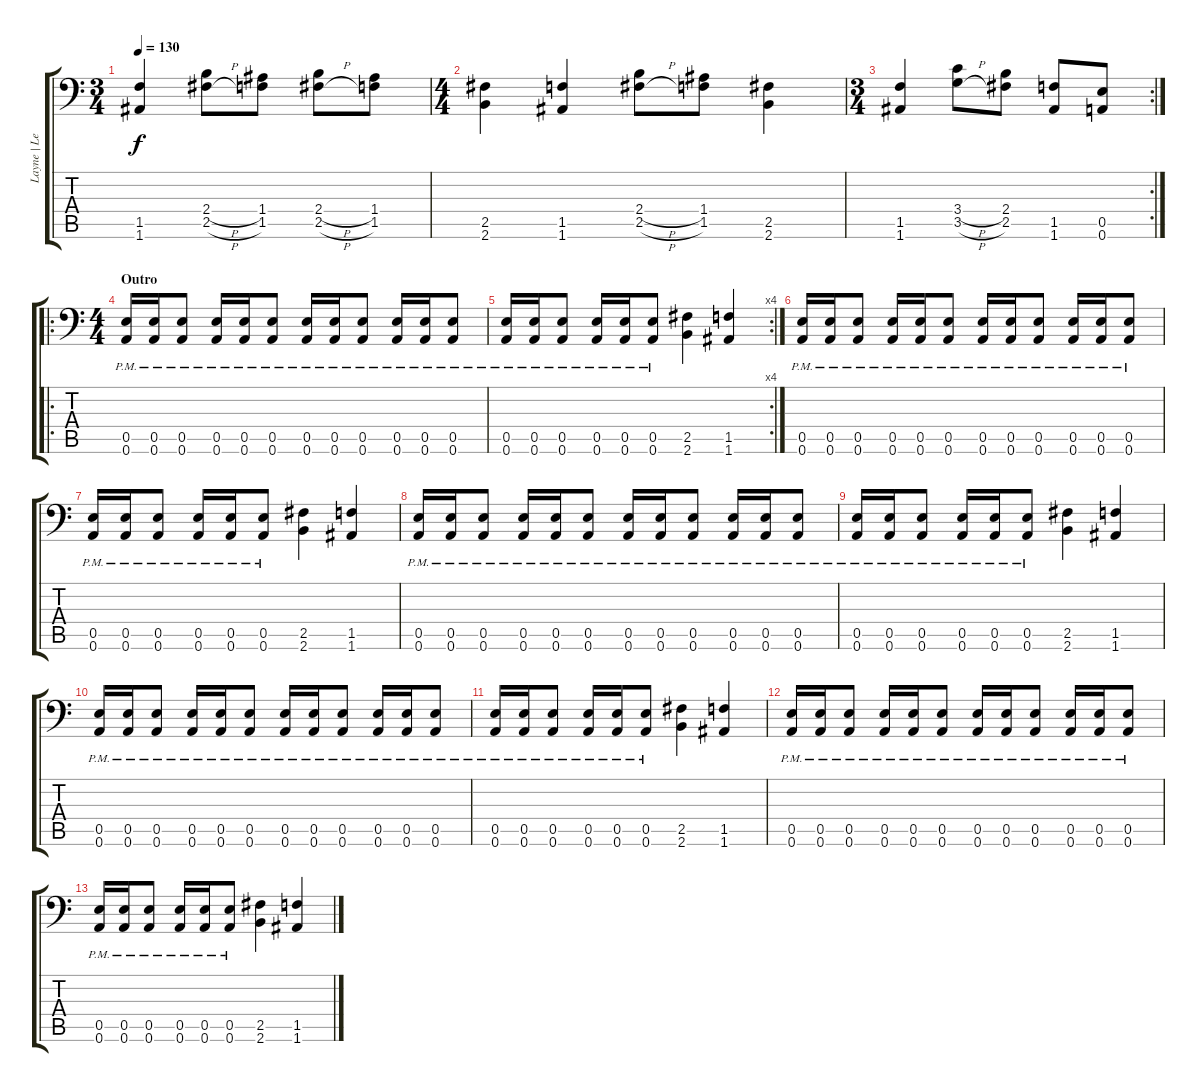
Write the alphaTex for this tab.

\track ("Layne | Lead" "Layne | Le") {instrument distortionguitar}
\staff {score tabs}
\tuning (B3 Gb3 D3 A2 E2 A1) {hide}
\ts (3 4)
\tempo 130
\clef f4
\ks c
(1.5 1.6).4{dy f} (2.4{h} 2.5{h}).8 (1.4 1.5).8 (2.4{h} 2.5{h}).8 (1.4 1.5).8 |
\ts (4 4)
(2.5 2.6).4 (1.5 1.6).4 (2.4{h} 2.5{h}).8 (1.4 1.5).8 (2.5 2.6).4 |
\rc 2
\ts (3 4)
(1.5 1.6).4 (3.4{h} 3.5{h}).8 (2.4 2.5).8 (1.5 1.6).8 (0.5 0.6).8 |
\ro
\ts (4 4)
\section ("" "Outro")
(0.5{pm} 0.6{pm}).16 (0.5{pm} 0.6{pm}).16 (0.5{pm} 0.6{pm}).8 (0.5{pm} 0.6{pm}).16 (0.5{pm} 0.6{pm}).16 (0.5{pm} 0.6{pm}).8 (0.5{pm} 0.6{pm}).16 (0.5{pm} 0.6{pm}).16 (0.5{pm} 0.6{pm}).8 (0.5{pm} 0.6{pm}).16 (0.5{pm} 0.6{pm}).16 (0.5{pm} 0.6{pm}).8 |
\rc 4
(0.5{pm} 0.6{pm}).16 (0.5{pm} 0.6{pm}).16 (0.5{pm} 0.6{pm}).8 (0.5{pm} 0.6{pm}).16 (0.5{pm} 0.6{pm}).16 (0.5{pm} 0.6{pm}).8 (2.5 2.6).4 (1.5 1.6).4 |
(0.5{pm} 0.6{pm}).16 (0.5{pm} 0.6{pm}).16 (0.5{pm} 0.6{pm}).8 (0.5{pm} 0.6{pm}).16 (0.5{pm} 0.6{pm}).16 (0.5{pm} 0.6{pm}).8 (0.5{pm} 0.6{pm}).16 (0.5{pm} 0.6{pm}).16 (0.5{pm} 0.6{pm}).8 (0.5{pm} 0.6{pm}).16 (0.5{pm} 0.6{pm}).16 (0.5{pm} 0.6{pm}).8 |
(0.5{pm} 0.6{pm}).16 (0.5{pm} 0.6{pm}).16 (0.5{pm} 0.6{pm}).8 (0.5{pm} 0.6{pm}).16 (0.5{pm} 0.6{pm}).16 (0.5{pm} 0.6{pm}).8 (2.5 2.6).4 (1.5 1.6).4 |
(0.5{pm} 0.6{pm}).16 (0.5{pm} 0.6{pm}).16 (0.5{pm} 0.6{pm}).8 (0.5{pm} 0.6{pm}).16 (0.5{pm} 0.6{pm}).16 (0.5{pm} 0.6{pm}).8 (0.5{pm} 0.6{pm}).16 (0.5{pm} 0.6{pm}).16 (0.5{pm} 0.6{pm}).8 (0.5{pm} 0.6{pm}).16 (0.5{pm} 0.6{pm}).16 (0.5{pm} 0.6{pm}).8 |
(0.5{pm} 0.6{pm}).16 (0.5{pm} 0.6{pm}).16 (0.5{pm} 0.6{pm}).8 (0.5{pm} 0.6{pm}).16 (0.5{pm} 0.6{pm}).16 (0.5{pm} 0.6{pm}).8 (2.5 2.6).4 (1.5 1.6).4 |
(0.5{pm} 0.6{pm}).16 (0.5{pm} 0.6{pm}).16 (0.5{pm} 0.6{pm}).8 (0.5{pm} 0.6{pm}).16 (0.5{pm} 0.6{pm}).16 (0.5{pm} 0.6{pm}).8 (0.5{pm} 0.6{pm}).16 (0.5{pm} 0.6{pm}).16 (0.5{pm} 0.6{pm}).8 (0.5{pm} 0.6{pm}).16 (0.5{pm} 0.6{pm}).16 (0.5{pm} 0.6{pm}).8 |
(0.5{pm} 0.6{pm}).16 (0.5{pm} 0.6{pm}).16 (0.5{pm} 0.6{pm}).8 (0.5{pm} 0.6{pm}).16 (0.5{pm} 0.6{pm}).16 (0.5{pm} 0.6{pm}).8 (2.5 2.6).4 (1.5 1.6).4 |
(0.5{pm} 0.6{pm}).16 (0.5{pm} 0.6{pm}).16 (0.5{pm} 0.6{pm}).8 (0.5{pm} 0.6{pm}).16 (0.5{pm} 0.6{pm}).16 (0.5{pm} 0.6{pm}).8 (0.5{pm} 0.6{pm}).16 (0.5{pm} 0.6{pm}).16 (0.5{pm} 0.6{pm}).8 (0.5{pm} 0.6{pm}).16 (0.5{pm} 0.6{pm}).16 (0.5{pm} 0.6{pm}).8 |
(0.5{pm} 0.6{pm}).16 (0.5{pm} 0.6{pm}).16 (0.5{pm} 0.6{pm}).8 (0.5{pm} 0.6{pm}).16 (0.5{pm} 0.6{pm}).16 (0.5{pm} 0.6{pm}).8 (2.5 2.6).4 (1.5 1.6).4
